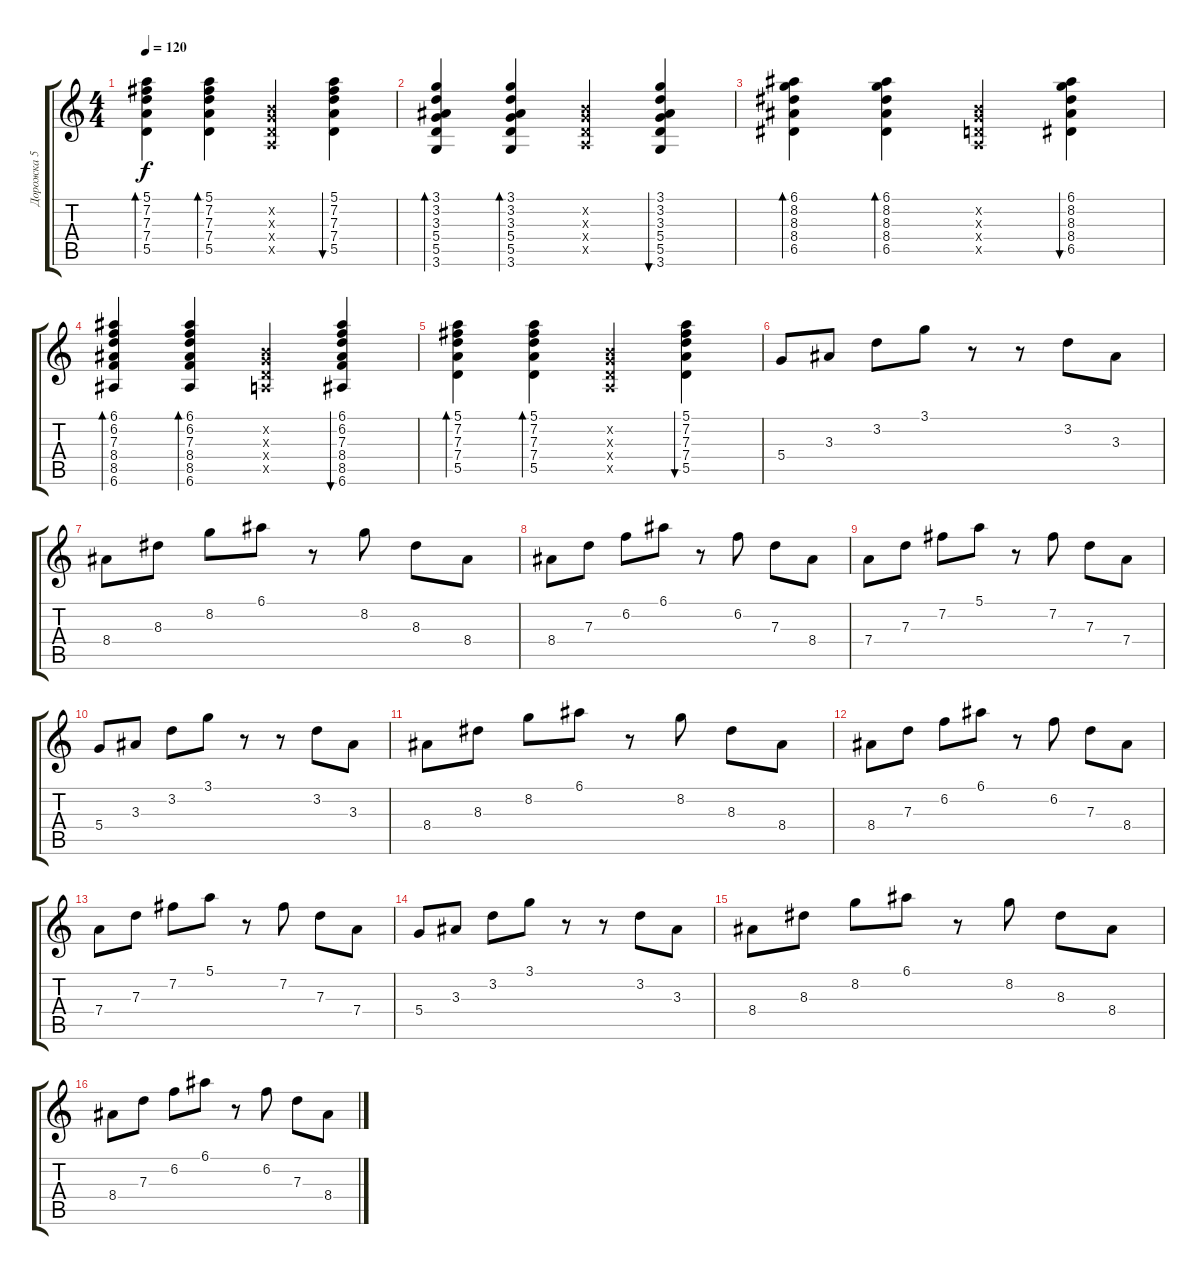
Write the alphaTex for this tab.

\track ("Дорожка 5" "Дорожка 5") {instrument electricguitarclean}
\staff {score tabs}
\tuning (E4 B3 G3 D3 A2 E2) {hide}
\ts (4 4)
\tempo 120
\clef g2
\ks c
(5.1 7.2 7.3 7.4 5.5).4{bd 60 dy f} (5.1 7.2 7.3 7.4 5.5).4{bd 60} (0.2{x} 0.3{x} 0.4{x} 0.5{x}).4 (5.1 7.2 7.3 7.4 5.5).4{bu 60} |
(3.1 3.2 3.3 5.4 5.5 3.6).4{bd 60} (3.1 3.2 3.3 5.4 5.5 3.6).4{bd 60} (0.2{x} 0.3{x} 0.4{x} 0.5{x}).4 (3.1 3.2 3.3 5.4 5.5 3.6).4{bu 60} |
(6.1 8.2 8.3 8.4 6.5).4{bd 60} (6.1 8.2 8.3 8.4 6.5).4{bd 60} (0.2{x} 0.3{x} 0.4{x} 0.5{x}).4 (6.1 8.2 8.3 8.4 6.5).4{bu 60} |
(6.1 6.2 7.3 8.4 8.5 6.6).4{bd 60} (6.1 6.2 7.3 8.4 8.5 6.6).4{bd 60} (0.2{x} 0.3{x} 0.4{x} 0.5{x}).4 (6.1 6.2 7.3 8.4 8.5 6.6).4{bu 60} |
(5.1 7.2 7.3 7.4 5.5).4{bd 60} (5.1 7.2 7.3 7.4 5.5).4{bd 60} (0.2{x} 0.3{x} 0.4{x} 0.5{x}).4 (5.1 7.2 7.3 7.4 5.5).4{bu 60} |
5.4.8 3.3.8 3.2.8 3.1.8 r.8 r.8 3.2.8 3.3.8 |
8.4.8 8.3.8 8.2.8 6.1.8 r.8 8.2.8 8.3.8 8.4.8 |
8.4.8 7.3.8 6.2.8 6.1.8 r.8 6.2.8 7.3.8 8.4.8 |
7.4.8 7.3.8 7.2.8 5.1.8 r.8 7.2.8 7.3.8 7.4.8 |
5.4.8 3.3.8 3.2.8 3.1.8 r.8 r.8 3.2.8 3.3.8 |
8.4.8 8.3.8 8.2.8 6.1.8 r.8 8.2.8 8.3.8 8.4.8 |
8.4.8 7.3.8 6.2.8 6.1.8 r.8 6.2.8 7.3.8 8.4.8 |
7.4.8 7.3.8 7.2.8 5.1.8 r.8 7.2.8 7.3.8 7.4.8 |
5.4.8 3.3.8 3.2.8 3.1.8 r.8 r.8 3.2.8 3.3.8 |
8.4.8 8.3.8 8.2.8 6.1.8 r.8 8.2.8 8.3.8 8.4.8 |
8.4.8 7.3.8 6.2.8 6.1.8 r.8 6.2.8 7.3.8 8.4.8
